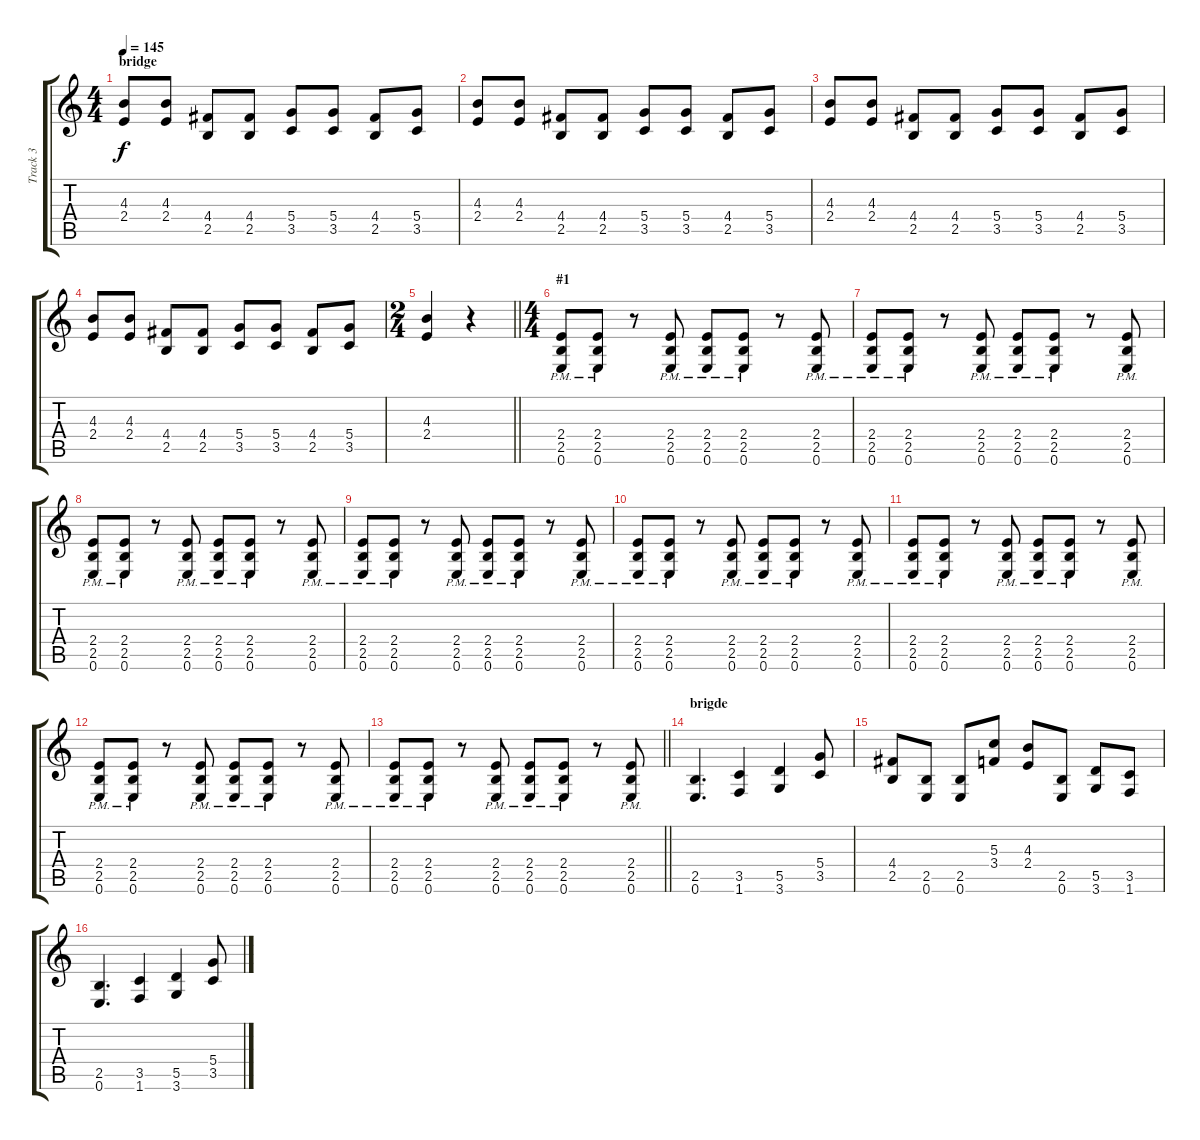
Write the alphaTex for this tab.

\track ("Track 3" "Track 3") {instrument distortionguitar}
\staff {score tabs}
\tuning (E4 B3 G3 D3 A2 E2) {hide}
\ts (4 4)
\section ("" "bridge")
\tempo 145
\clef g2
\ks c
(4.3 2.4).8{dy f} (4.3 2.4).8 (4.4 2.5).8 (4.4 2.5).8 (5.4 3.5).8 (5.4 3.5).8 (4.4 2.5).8 (5.4 3.5).8 |
(4.3 2.4).8 (4.3 2.4).8 (4.4 2.5).8 (4.4 2.5).8 (5.4 3.5).8 (5.4 3.5).8 (4.4 2.5).8 (5.4 3.5).8 |
(4.3 2.4).8 (4.3 2.4).8 (4.4 2.5).8 (4.4 2.5).8 (5.4 3.5).8 (5.4 3.5).8 (4.4 2.5).8 (5.4 3.5).8 |
(4.3 2.4).8 (4.3 2.4).8 (4.4 2.5).8 (4.4 2.5).8 (5.4 3.5).8 (5.4 3.5).8 (4.4 2.5).8 (5.4 3.5).8 |
\ts (2 4)
\barLineRight lightlight
(4.3 2.4).4 r.4 |
\ts (4 4)
\section ("" "#1")
(2.4{pm} 2.5{pm} 0.6{pm}).8 (2.4{pm} 2.5{pm} 0.6{pm}).8 r.8 (2.4{pm} 2.5{pm} 0.6{pm}).8 (2.4{pm} 2.5{pm} 0.6{pm}).8 (2.4{pm} 2.5{pm} 0.6{pm}).8 r.8 (2.4{pm} 2.5{pm} 0.6{pm}).8 |
(2.4{pm} 2.5{pm} 0.6{pm}).8 (2.4{pm} 2.5{pm} 0.6{pm}).8 r.8 (2.4{pm} 2.5{pm} 0.6{pm}).8 (2.4{pm} 2.5{pm} 0.6{pm}).8 (2.4{pm} 2.5{pm} 0.6{pm}).8 r.8 (2.4{pm} 2.5{pm} 0.6{pm}).8 |
(2.4{pm} 2.5{pm} 0.6{pm}).8 (2.4{pm} 2.5{pm} 0.6{pm}).8 r.8 (2.4{pm} 2.5{pm} 0.6{pm}).8 (2.4{pm} 2.5{pm} 0.6{pm}).8 (2.4{pm} 2.5{pm} 0.6{pm}).8 r.8 (2.4{pm} 2.5{pm} 0.6{pm}).8 |
(2.4{pm} 2.5{pm} 0.6{pm}).8 (2.4{pm} 2.5{pm} 0.6{pm}).8 r.8 (2.4{pm} 2.5{pm} 0.6{pm}).8 (2.4{pm} 2.5{pm} 0.6{pm}).8 (2.4{pm} 2.5{pm} 0.6{pm}).8 r.8 (2.4{pm} 2.5{pm} 0.6{pm}).8 |
(2.4{pm} 2.5{pm} 0.6{pm}).8 (2.4{pm} 2.5{pm} 0.6{pm}).8 r.8 (2.4{pm} 2.5{pm} 0.6{pm}).8 (2.4{pm} 2.5{pm} 0.6{pm}).8 (2.4{pm} 2.5{pm} 0.6{pm}).8 r.8 (2.4{pm} 2.5{pm} 0.6{pm}).8 |
(2.4{pm} 2.5{pm} 0.6{pm}).8 (2.4{pm} 2.5{pm} 0.6{pm}).8 r.8 (2.4{pm} 2.5{pm} 0.6{pm}).8 (2.4{pm} 2.5{pm} 0.6{pm}).8 (2.4{pm} 2.5{pm} 0.6{pm}).8 r.8 (2.4{pm} 2.5{pm} 0.6{pm}).8 |
(2.4{pm} 2.5{pm} 0.6{pm}).8 (2.4{pm} 2.5{pm} 0.6{pm}).8 r.8 (2.4{pm} 2.5{pm} 0.6{pm}).8 (2.4{pm} 2.5{pm} 0.6{pm}).8 (2.4{pm} 2.5{pm} 0.6{pm}).8 r.8 (2.4{pm} 2.5{pm} 0.6{pm}).8 |
\barLineRight lightlight
(2.4{pm} 2.5{pm} 0.6{pm}).8 (2.4{pm} 2.5{pm} 0.6{pm}).8 r.8 (2.4{pm} 2.5{pm} 0.6{pm}).8 (2.4{pm} 2.5{pm} 0.6{pm}).8 (2.4{pm} 2.5{pm} 0.6{pm}).8 r.8 (2.4{pm} 2.5{pm} 0.6{pm}).8 |
\section ("" "brigde")
(2.5 0.6).4{d} (3.5 1.6).4 (5.5 3.6).4 (5.4 3.5).8 |
(4.4 2.5).8 (2.5 0.6).8 (2.5 0.6).8 (5.3 3.4).8 (4.3 2.4).8 (2.5 0.6).8 (5.5 3.6).8 (3.5 1.6).8 |
(2.5 0.6).4{d} (3.5 1.6).4 (5.5 3.6).4 (5.4 3.5).8
